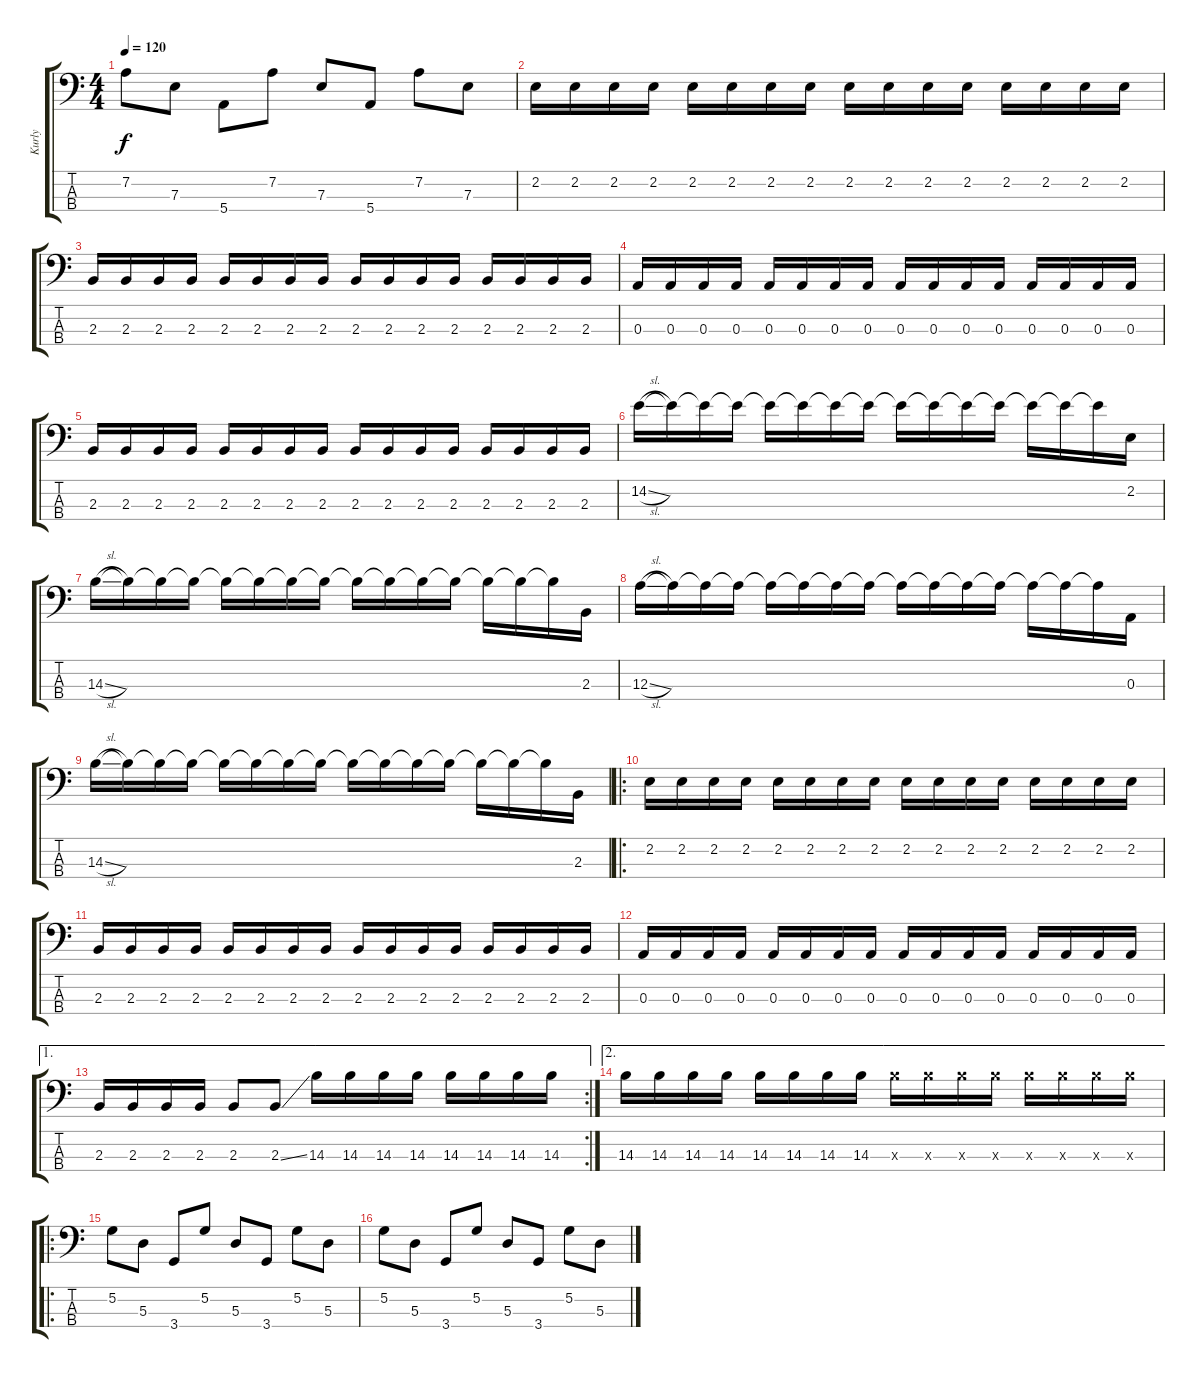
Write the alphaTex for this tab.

\track ("Kurly" "Kurly") {instrument electricbassfinger}
\staff {score tabs}
\tuning (G2 D2 A1 E1) {hide}
\ts (4 4)
\tempo 120
\clef f4
\ks c
7.2.8{dy f} 7.3.8 5.4.8 7.2.8 7.3.8 5.4.8 7.2.8 7.3.8 |
2.2.16 2.2.16 2.2.16 2.2.16 2.2.16 2.2.16 2.2.16 2.2.16 2.2.16 2.2.16 2.2.16 2.2.16 2.2.16 2.2.16 2.2.16 2.2.16 |
2.3.16 2.3.16 2.3.16 2.3.16 2.3.16 2.3.16 2.3.16 2.3.16 2.3.16 2.3.16 2.3.16 2.3.16 2.3.16 2.3.16 2.3.16 2.3.16 |
0.3.16 0.3.16 0.3.16 0.3.16 0.3.16 0.3.16 0.3.16 0.3.16 0.3.16 0.3.16 0.3.16 0.3.16 0.3.16 0.3.16 0.3.16 0.3.16 |
2.3.16 2.3.16 2.3.16 2.3.16 2.3.16 2.3.16 2.3.16 2.3.16 2.3.16 2.3.16 2.3.16 2.3.16 2.3.16 2.3.16 2.3.16 2.3.16 |
14.2{sl}.16 14.2{t}.16 14.2{t}.16 14.2{t}.16 14.2{t}.16 14.2{t}.16 14.2{t}.16 14.2{t}.16 14.2{t}.16 14.2{t}.16 14.2{t}.16 14.2{t}.16 14.2{t}.16 14.2{t}.16 14.2{t}.16 2.2.16 |
14.3{sl}.16 14.3{t}.16 14.3{t}.16 14.3{t}.16 14.3{t}.16 14.3{t}.16 14.3{t}.16 14.3{t}.16 14.3{t}.16 14.3{t}.16 14.3{t}.16 14.3{t}.16 14.3{t}.16 14.3{t}.16 14.3{t}.16 2.3.16 |
12.3{sl}.16 12.3{t}.16 12.3{t}.16 12.3{t}.16 12.3{t}.16 12.3{t}.16 12.3{t}.16 12.3{t}.16 12.3{t}.16 12.3{t}.16 12.3{t}.16 12.3{t}.16 12.3{t}.16 12.3{t}.16 12.3{t}.16 0.3.16 |
14.3{sl}.16 14.3{t}.16 14.3{t}.16 14.3{t}.16 14.3{t}.16 14.3{t}.16 14.3{t}.16 14.3{t}.16 14.3{t}.16 14.3{t}.16 14.3{t}.16 14.3{t}.16 14.3{t}.16 14.3{t}.16 14.3{t}.16 2.3.16 |
\ro
2.2.16 2.2.16 2.2.16 2.2.16 2.2.16 2.2.16 2.2.16 2.2.16 2.2.16 2.2.16 2.2.16 2.2.16 2.2.16 2.2.16 2.2.16 2.2.16 |
2.3.16 2.3.16 2.3.16 2.3.16 2.3.16 2.3.16 2.3.16 2.3.16 2.3.16 2.3.16 2.3.16 2.3.16 2.3.16 2.3.16 2.3.16 2.3.16 |
0.3.16 0.3.16 0.3.16 0.3.16 0.3.16 0.3.16 0.3.16 0.3.16 0.3.16 0.3.16 0.3.16 0.3.16 0.3.16 0.3.16 0.3.16 0.3.16 |
\ae 1
\rc 2
2.3.16 2.3.16 2.3.16 2.3.16 2.3.8 2.3{ss}.8 14.3.16 14.3.16 14.3.16 14.3.16 14.3.16 14.3.16 14.3.16 14.3.16 |
\ae 2
14.3.16 14.3.16 14.3.16 14.3.16 14.3.16 14.3.16 14.3.16 14.3.16 14.3{x}.16 14.3{x}.16 14.3{x}.16 14.3{x}.16 14.3{x}.16 14.3{x}.16 14.3{x}.16 14.3{x}.16 |
\ro
5.2.8 5.3.8 3.4.8 5.2.8 5.3.8 3.4.8 5.2.8 5.3.8 |
5.2.8 5.3.8 3.4.8 5.2.8 5.3.8 3.4.8 5.2.8 5.3.8
